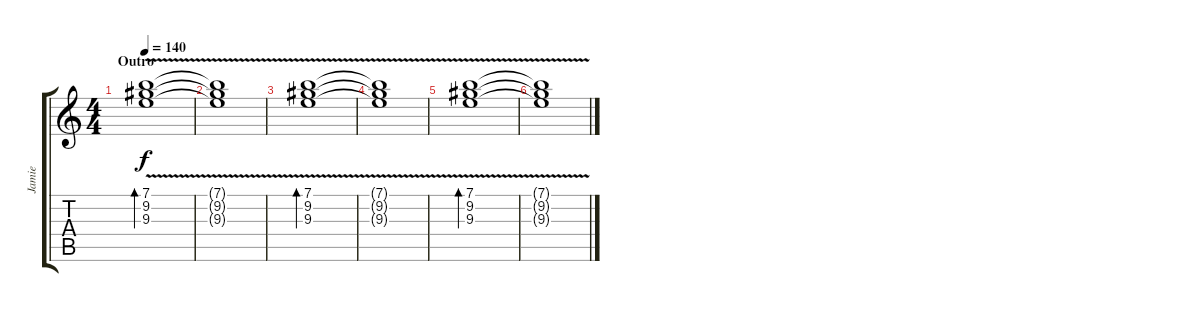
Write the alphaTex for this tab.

\track ("Jamie" "Jamie") {instrument electricguitarjazz}
\staff {score tabs}
\tuning (E4 B3 G3 D3 A2 E2) {hide}
\ts (4 4)
\section ("" "Outro")
\tempo 140
\clef g2
\ks c
(7.1{v} 9.2{v} 9.3{v}).1{bd 480 dy f volume 16 instrument electricguitarjazz} |
(7.1{t} 9.2{t} 9.3{t}).1 |
(7.1{v} 9.2{v} 9.3{v}).1{bd 480} |
(7.1{t} 9.2{t} 9.3{t}).1 |
(7.1{v} 9.2{v} 9.3{v}).1{bd 480} |
(7.1{t} 9.2{t} 9.3{t}).1
